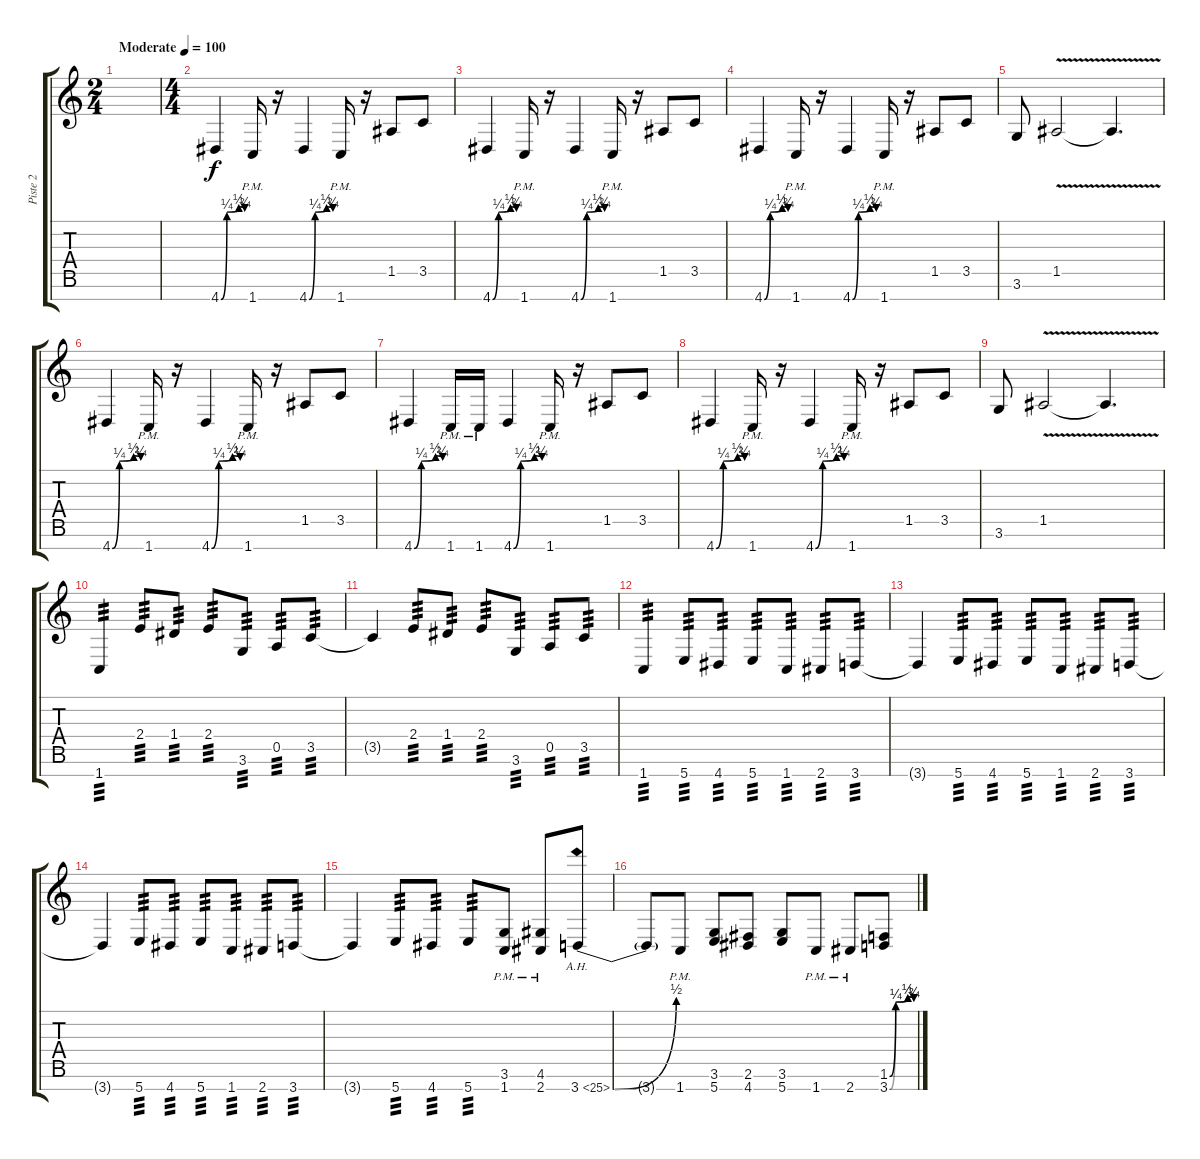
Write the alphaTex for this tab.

\track ("Piste 2" "Piste 2") {instrument distortionguitar}
\staff {score tabs}
\tuning (E4 B3 G3 D3 A2 E2 B1) {hide}
\ts (2 4)
\tempo (100 "Moderate")
\clef g2
\ks c
|
\ts (4 4)
4.7{be (custom 0 0 15 1 45 2 60 1)}.4 1.7{pm}.16 r.16 4.7{be (custom 0 0 15 1 44 2 60 1)}.4 1.7{pm}.16 r.16 1.5.8 3.5.8 |
4.7{be (custom 0 0 15 1 45 2 60 1)}.4 1.7{pm}.16 r.16 4.7{be (custom 0 0 15 1 44 2 60 1)}.4 1.7{pm}.16 r.16 1.5.8 3.5.8 |
4.7{be (custom 0 0 15 1 45 2 60 1)}.4 1.7{pm}.16 r.16 4.7{be (custom 0 0 15 1 44 2 60 1)}.4 1.7{pm}.16 r.16 1.5.8 3.5.8 |
3.6.8 1.5{v}.2 1.5{t}.4{d} |
4.7{be (custom 0 0 15 1 45 2 60 1)}.4 1.7{pm}.16 r.16 4.7{be (custom 0 0 15 1 44 2 60 1)}.4 1.7{pm}.16 r.16 1.5.8 3.5.8 |
4.7{be (custom 0 0 15 1 45 2 60 1)}.4 1.7{pm}.16 1.7{pm}.16 4.7{be (custom 0 0 15 1 44 2 60 1)}.4 1.7{pm}.16 r.16 1.5.8 3.5.8 |
4.7{be (custom 0 0 15 1 45 2 60 1)}.4 1.7{pm}.16 r.16 4.7{be (custom 0 0 15 1 44 2 60 1)}.4 1.7{pm}.16 r.16 1.5.8 3.5.8 |
3.6.8 1.5{v}.2 1.5{t}.4{d} |
1.7.4{tp 3} 2.4.8{tp 3} 1.4.8{tp 3} 2.4.8{tp 3} 3.6.8{tp 3} 0.5.8{tp 3} 3.5.8{tp 3} |
3.5{t}.4 2.4.8{tp 3} 1.4.8{tp 3} 2.4.8{tp 3} 3.6.8{tp 3} 0.5.8{tp 3} 3.5.8{tp 3} |
1.7.4{tp 3} 5.7.8{tp 3} 4.7.8{tp 3} 5.7.8{tp 3} 1.7.8{tp 3} 2.7.8{tp 3} 3.7.8{tp 3} |
3.7{t}.4 5.7.8{tp 3} 4.7.8{tp 3} 5.7.8{tp 3} 1.7.8{tp 3} 2.7.8{tp 3} 3.7.8{tp 3} |
3.7{t}.4 5.7.8{tp 3} 4.7.8{tp 3} 5.7.8{tp 3} 1.7.8{tp 3} 2.7.8{tp 3} 3.7.8{tp 3} |
3.7{t}.4 5.7.8{tp 3} 4.7.8{tp 3} 5.7.8{tp 3} (3.6{pm} 1.7{pm}).8 (4.6{pm} 2.7{pm}).8 3.7{be (bend 0 0 60 2) ah 22}.8 |
3.7{t}.8 1.7{pm}.8 (3.6 5.7).8 (2.6 4.7).8 (3.6 5.7).8 1.7{pm}.8 2.7{pm}.8 (1.6{be (custom 0 0 15 1 45 2 60 1)} 3.7{be (custom 0 0 15 1 45 2 60 1)}).8
